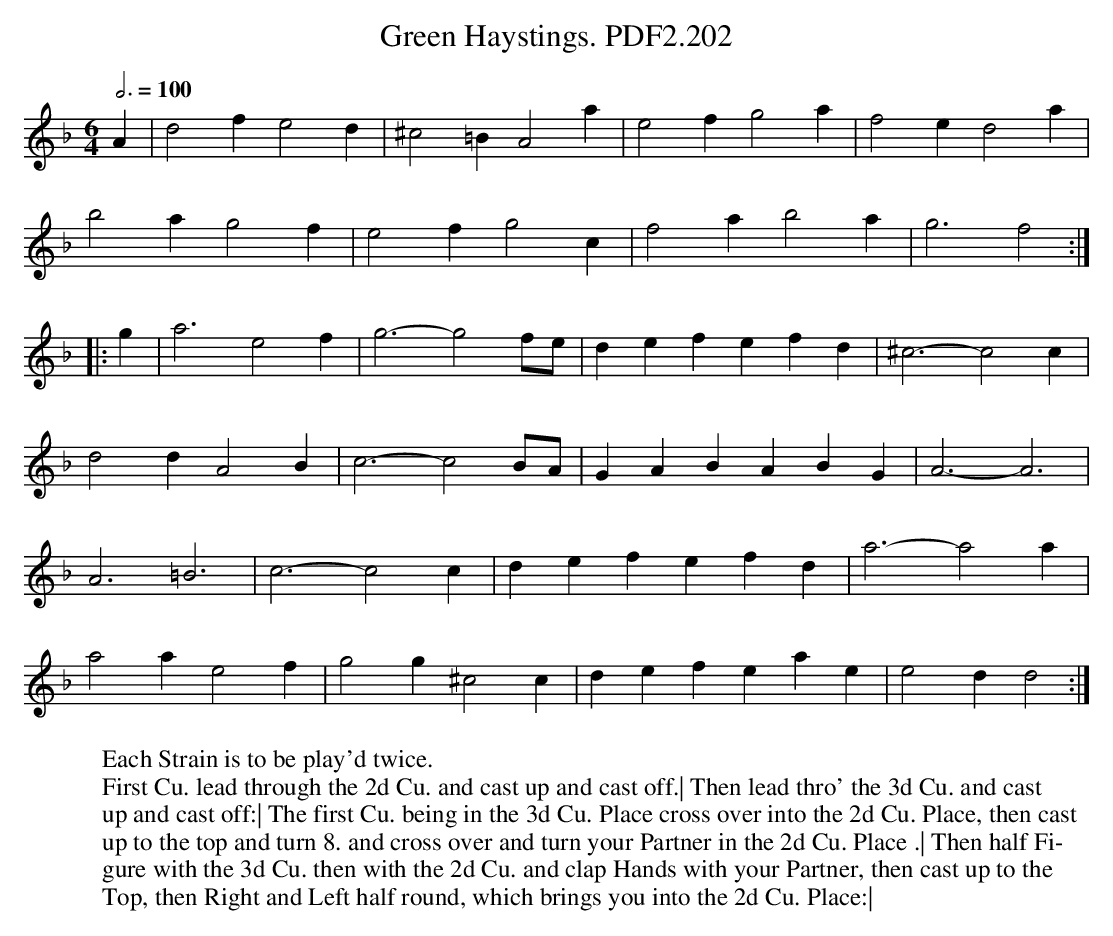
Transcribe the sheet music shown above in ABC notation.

X:1
T:Green Haystings. PDF2.202
M:6/4
L:1/4
Q:3/4=100
K:Dm
A|d2fe2d|^c2=BA2a|e2fg2a|f2ed2a|
b2ag2f|e2fg2c|f2ab2a|g3f2:|
|:g|a3e2f|g3-g2f/e/|defefd|^c3-c2c|
d2dA2B|c3-c2B/A/|GABABG|A3-A3|
A3=B3|c3-c2c|defefd|a3-a2a|
a2ae2f|g2g^c2c|defeae|e2dd2:|
W:Each Strain is to be play'd twice.
W:First Cu. lead through the 2d Cu. and cast up and cast off.| Then lead thro' the 3d Cu. and cast
W:up and cast off:| The first Cu. being in the 3d Cu. Place cross over into the 2d Cu. Place, then cast
W:up to the top and turn 8. and cross over and turn your Partner in the 2d Cu. Place .| Then half Fi-
W:gure with the 3d Cu. then with the 2d Cu. and clap Hands with your Partner, then cast up to the
W:Top, then Right and Left half round, which brings you into the 2d Cu. Place:|
